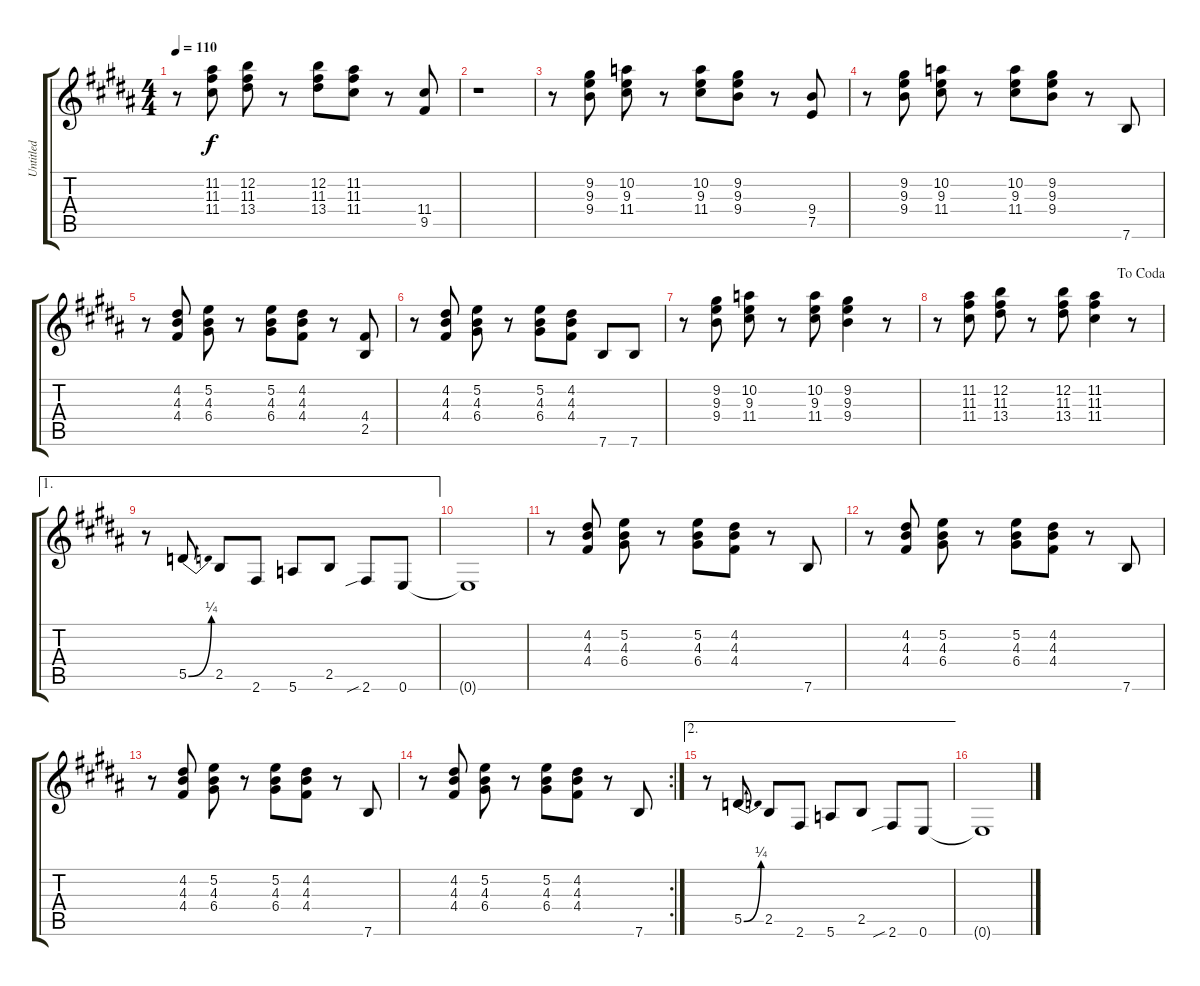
\track ("Untitled" "Untitled") {instrument distortionguitar}
\staff {score tabs}
\tuning (E4 B3 G3 D3 A2 E2) {hide}
\ts (4 4)
\tempo 110
\clef g2
\ks b
r.8{dy f} (11.2 11.3 11.4).8 (12.2 11.3 13.4).8 r.8 (12.2 11.3 13.4).8 (11.2 11.3 11.4).8 r.8 (11.4 9.5).8 |
\ks g#minor
r.1 |
\ks b
r.8 (9.2 9.3 9.4).8 (10.2 9.3 11.4).8 r.8 (10.2 9.3 11.4).8 (9.2 9.3 9.4).8 r.8 (9.4 7.5).8 |
\ks g#minor
r.8 (9.2 9.3 9.4).8 (10.2 9.3 11.4).8 r.8 (10.2 9.3 11.4).8 (9.2 9.3 9.4).8 r.8 7.6.8 |
r.8 (4.2 4.3 4.4).8 (5.2 4.3 6.4).8 r.8 (5.2 4.3 6.4).8 (4.2 4.3 4.4).8 r.8 (4.4 2.5).8 |
\ks b
r.8 (4.2 4.3 4.4).8 (5.2 4.3 6.4).8 r.8 (5.2 4.3 6.4).8 (4.2 4.3 4.4).8 7.6.8 7.6.8 |
\ks g#minor
r.8 (9.2 9.3 9.4).8 (10.2 9.3 11.4).8 r.8 (10.2 9.3 11.4).8 (9.2 9.3 9.4).4 r.8 |
\jump dacoda
r.8 (11.2 11.3 11.4).8 (12.2 11.3 13.4).8 r.8 (12.2 11.3 13.4).8 (11.2 11.3 11.4).4 r.8 |
\ae 1
\ks b
r.8 5.5{be (bend 0 0 60 1)}.8 2.5.8 2.6.8 5.6.8 2.5.8 2.6{sib}.8 0.6.8 |
\ks g#minor
0.6{t}.1 |
r.8 (4.2 4.3 4.4).8 (5.2 4.3 6.4).8 r.8 (5.2 4.3 6.4).8 (4.2 4.3 4.4).8 r.8 7.6.8 |
\ks b
r.8 (4.2 4.3 4.4).8 (5.2 4.3 6.4).8 r.8 (5.2 4.3 6.4).8 (4.2 4.3 4.4).8 r.8 7.6.8 |
\ks g#minor
r.8 (4.2 4.3 4.4).8 (5.2 4.3 6.4).8 r.8 (5.2 4.3 6.4).8 (4.2 4.3 4.4).8 r.8 7.6.8 |
\rc 2
r.8 (4.2 4.3 4.4).8 (5.2 4.3 6.4).8 r.8 (5.2 4.3 6.4).8 (4.2 4.3 4.4).8 r.8 7.6.8 |
\ae 2
\ks b
r.8 5.5{be (bend 0 0 60 1)}.8 2.5.8 2.6.8 5.6.8 2.5.8 2.6{sib}.8 0.6.8 |
\ks g#minor
0.6{t}.1
